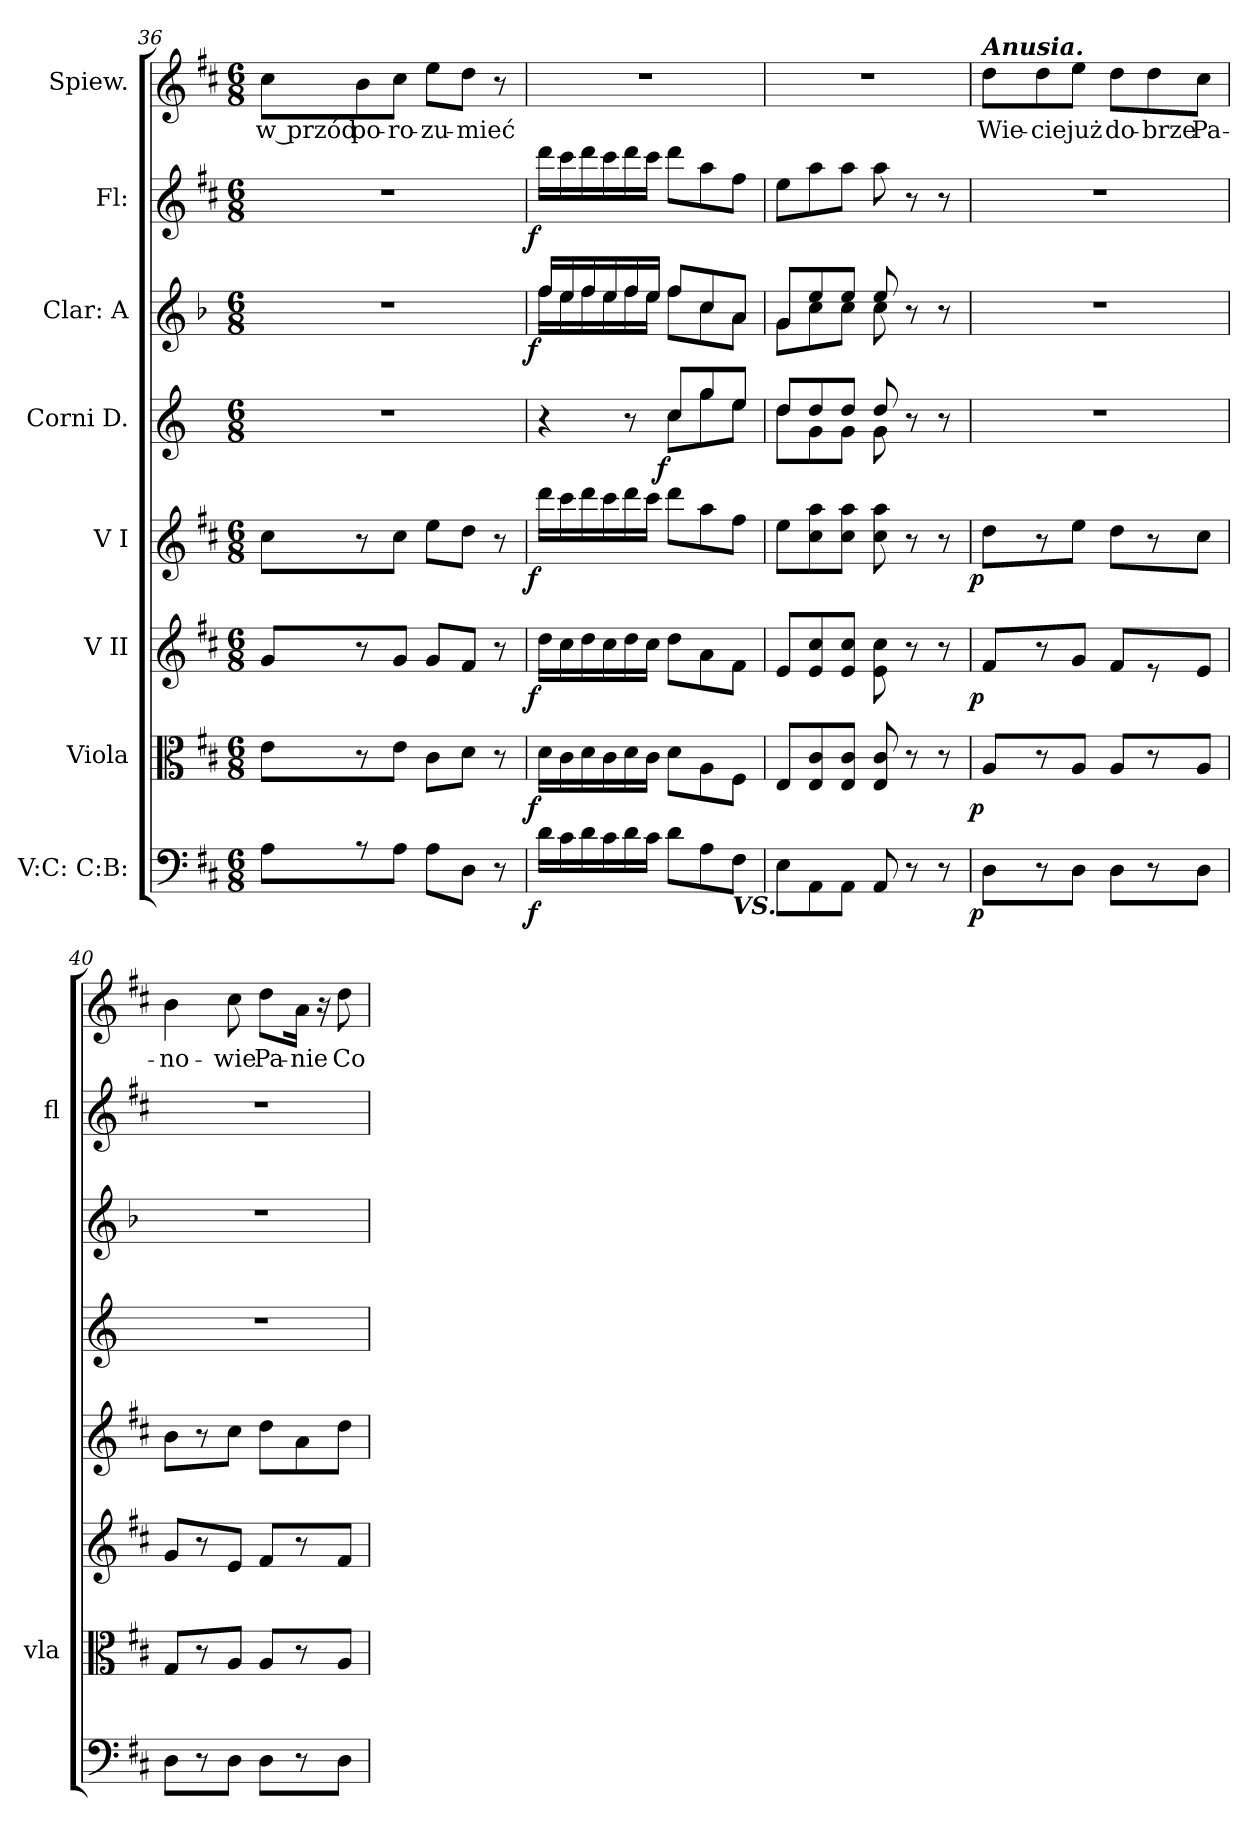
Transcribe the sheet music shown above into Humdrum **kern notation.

**kern	**dynam	**kern	**dynam	**kern	**dynam	**kern	**dynam	**kern	**dynam	**kern	**dynam	**kern	**dynam	**kern	**text
*part8	*part8	*part7	*part7	*part6	*part6	*part5	*part5	*part4	*part4	*part3	*part3	*part2	*part2	*part1	*part1
*staff8	*staff8	*staff7	*staff7	*staff6	*staff6	*staff5	*staff5	*staff4	*staff4	*staff3	*staff3	*staff2	*staff2	*staff1	*staff1
*I"V:C: C:B:	*	*I"Viola	*	*I"V II	*	*I"V I	*	*I"Corni D.	*	*I"Clar: A	*	*I"Fl:	*	*I"Spiew.	*
*	*	*I'vla	*	*	*	*	*	*	*	*	*	*I'fl	*	*	*
*clefF4	*	*clefC3	*	*clefG2	*	*clefG2	*	*clefG2	*	*clefG2	*	*clefG2	*	*clefG2	*
*	*	*	*	*	*	*	*	*ITrd6c10	*	*ITrd2c3	*	*	*	*	*
*k[f#c#]	*	*k[f#c#]	*	*k[f#c#]	*	*k[f#c#]	*	*k[f#c#]	*	*k[f#c#]	*	*k[f#c#]	*	*k[f#c#]	*
*M6/8	*	*M6/8	*	*M6/8	*	*M6/8	*	*M6/8	*	*M6/8	*	*M6/8	*	*M6/8	*
=36	=36	=36	=36	=36	=36	=36	=36	=36	=36	=36	=36	=36	=36	=36	=36
8A\L	.	8e\L	.	8g/L	.	8cc#\L	.	2.r	.	2.r	.	2.r	.	8cc#\L	w przód
8r	.	8r	.	8r	.	8r	.	.	.	.	.	.	.	8b\	po-
8A\J	.	8e\J	.	8g/J	.	8cc#\J	.	.	.	.	.	.	.	8cc#\J	-ro-
8A\L	.	8c#\L	.	8g/L	.	8ee\L	.	.	.	.	.	.	.	8ee\L	-zu-
8D\J	.	8d\J	.	8f#/J	.	8dd\J	.	.	.	.	.	.	.	8dd\J	-mieć
8r	.	8r	.	8r	.	8r	.	.	.	.	.	.	.	8r	.
=37	=37	=37	=37	=37	=37	=37	=37	=37	=37	=37	=37	=37	=37	=37	=37
*	*	*	*	*	*	*	*	*^	*	*^	*	*	*	*	*
!	!LO:DY:b:rj	!	!LO:DY:b:rj	!	!LO:DY:b:rj	!	!LO:DY:b:rj	!	!	!	!	!	!LO:DY:b:rj	!	!LO:DY:b:rj	!	!
16d\LL	f	16d\LL	f	16dd\LL	f	16ddd\LL	f	4r	4ryy	.	16dd/LL	16dd\LL	f	16ddd\LL	f	2.r	.
16c#\	.	16c#\	.	16cc#\	.	16ccc#\	.	.	.	.	16cc#/	16cc#\	.	16ccc#\	.	.	.
16d\	.	16d\	.	16dd\	.	16ddd\	.	.	.	.	16dd/	16dd\	.	16ddd\	.	.	.
16c#\	.	16c#\	.	16cc#\	.	16ccc#\	.	.	.	.	16cc#/	16cc#\	.	16ccc#\	.	.	.
16d\	.	16d\	.	16dd\	.	16ddd\	.	8r	8ryy	.	16dd/	16dd\	.	16ddd\	.	.	.
16c#\JJ	.	16c#\JJ	.	16cc#\JJ	.	16ccc#\JJ	.	.	.	.	16cc#/JJ	16cc#\JJ	.	16ccc#\JJ	.	.	.
!	!	!	!	!	!	!	!	!	!	!LO:DY:b:rj	!	!	!	!	!	!	!
8d\L	.	8d\L	.	8dd\L	.	8ddd\L	.	8d/L	8d\L	f	8dd/L	8dd\L	.	8ddd\L	.	.	.
8A\	.	8A\	.	8a\	.	8aa\	.	8a/	8a\	.	8a/	8a\	.	8aa\	.	.	.
!LO:TX:b:Bi:t=VS.	!	!	!	!	!	!	!	!	!	!	!	!	!	!	!	!	!
8F#\J	.	8F#\J	.	8f#\J	.	8ff#\J	.	8f#/J	8f#\J	.	8f#/J	8f#\J	.	8ff#\J	.	.	.
=38	=38	=38	=38	=38	=38	=38	=38	=38	=38	=38	=38	=38	=38	=38	=38	=38	=38
8E\L	.	8E/L	.	8e/L	.	8ee\L	.	8e/L	8e\L	.	8e/L	8e\L	.	8ee\L	.	2.r	.
8AA\	.	8E/ 8c#/	.	8e/ 8cc#/	.	8cc#\ 8aa\	.	8e/	8A\	.	8cc#/	8a\	.	8aa\	.	.	.
8AA\J	.	8E/ 8c#/J	.	8e/ 8cc#/J	.	8cc#\ 8aa\J	.	8e/J	8A\J	.	8cc#/J	8a\J	.	8aa\J	.	.	.
8AA/	.	8E/ 8c#/	.	8e\ 8cc#\	.	8cc#\ 8aa\	.	8e/	8A\	.	8cc#/	8a\	.	8aa\	.	.	.
8r	.	8r	.	8r	.	8r	.	8r	8ryy	.	8r	8ryy	.	8r	.	.	.
8r	.	8r	.	8r	.	8r	.	8r	8ryy	.	8r	8ryy	.	8r	.	.	.
=39	=39	=39	=39	=39	=39	=39	=39	=39	=39	=39	=39	=39	=39	=39	=39	=39	=39
!	!	!	!	!	!	!	!	!	!	!	!	!	!	!	!	!LO:TX:a:Bi:t=Anusia.	!
!	!LO:DY:b:rj	!	!LO:DY:b:rj	!	!LO:DY:b:rj	!	!LO:DY:b:rj	!	!	!	!	!	!	!	!	!	!
*	*	*	*	*	*	*	*	*v	*v	*	*	*	*	*	*	*	*
*	*	*	*	*	*	*	*	*	*	*v	*v	*	*	*	*	*
8D\L	p	8A/L	p	8f#/L	p	8dd\L	p	2.r	.	2.r	.	2.r	.	8dd\L	Wie-
8r	.	8r	.	8r	.	8r	.	.	.	.	.	.	.	8dd\	-cie
8D\J	.	8A/J	.	8g/J	.	8ee\J	.	.	.	.	.	.	.	8ee\J	już
8D\L	.	8A/L	.	8f#/L	.	8dd\L	.	.	.	.	.	.	.	8dd\L	do-
8r	.	8r	.	8r	.	8r	.	.	.	.	.	.	.	8dd\	-brze
8D\J	.	8A/J	.	8e/J	.	8cc#\J	.	.	.	.	.	.	.	8cc#\J	Pa-
=40	=40	=40	=40	=40	=40	=40	=40	=40	=40	=40	=40	=40	=40	=40	=40
8D\L	.	8G/L	.	8g/L	.	8b\L	.	2.r	.	2.r	.	2.r	.	4b\	-no-
8r	.	8r	.	8r	.	8r	.	.	.	.	.	.	.	.	.
8D\J	.	8A/J	.	8e/J	.	8cc#\J	.	.	.	.	.	.	.	8cc#\	-wie
8D\L	.	8A/L	.	8f#/L	.	8dd\L	.	.	.	.	.	.	.	8dd\L	Pa-
8r	.	8r	.	8r	.	8a\	.	.	.	.	.	.	.	16a\Jk	-nie
.	.	.	.	.	.	.	.	.	.	.	.	.	.	16r	.
8D\J	.	8A/J	.	8f#/J	.	8dd\J	.	.	.	.	.	.	.	8dd\	Co
=	=	=	=	=	=	=	=	=	=	=	=	=	=	=	=
*-	*-	*-	*-	*-	*-	*-	*-	*-	*-	*-	*-	*-	*-	*-	*-
